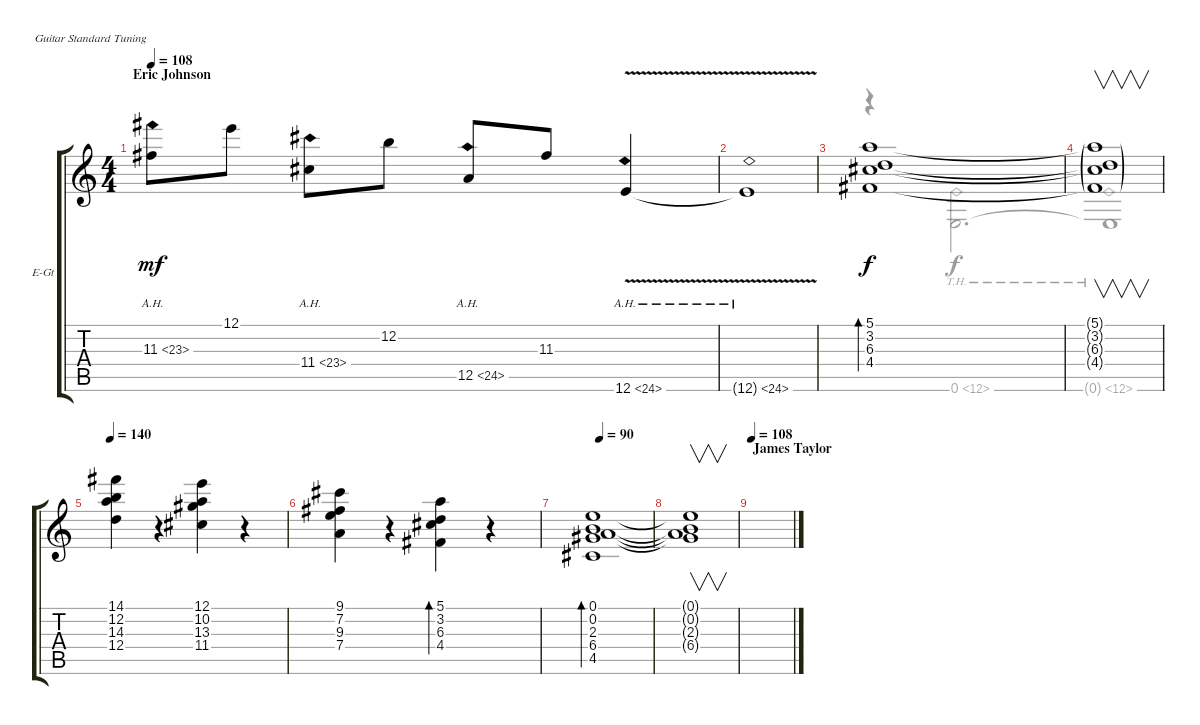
\defaultSystemsLayout 4
\bracketExtendMode groupsimilarinstruments
\firstSystemTrackNameOrientation horizontal
\otherSystemsTrackNameOrientation horizontal
\track ("Clean GTR" "E-Gt") {instrument electricguitarclean}
\staff {score tabs}
\tuning (E4 B3 G3 D3 A2 E2)
\voice
\ts (4 4)
\section ("" "Eric Johnson")
\tempo 108
\clef g2
\ks c
11.3{ah 12}.8{dy mf instrument electricguitarclean} 12.1.8 11.4{ah 12}.8 12.2.8 12.5{ah 12}.8 11.3.8 12.6{ah 12 v}.4 |
12.6{ah 12 v t}.1 |
(5.1 3.2 6.3 4.4).1{bd 237 dy f} |
(5.1{g t} 3.2{g t} 6.3{g t} 4.4{g t}).1{v} |
\tempo 140
(14.1 12.2 14.3 12.4).4 r.4 (12.1 10.2 13.3 11.4).4 r.4 |
(7.4 9.3 7.2 9.1).4 r.4 (5.1 3.2 6.3 4.4).4{bd 175} r.4 |
\tempo (90 0.00625)
(0.1 0.2 2.3 6.4 4.5).1{bd 343} |
(0.1{t} 0.2{t} 2.3{t} 6.4{t}).1{v} |
\section ("" "James Taylor")
\tempo 108
|
|
|
|
|
|
|
\voice
\clef g2
\ottava regular
\simile none
\ks c
|
|
r.4{bd 0} 0.6{th 12}.2{d} |
0.6{th 12 t}.1 |
|
|
|
|
|
|
|
|
|
|
|
